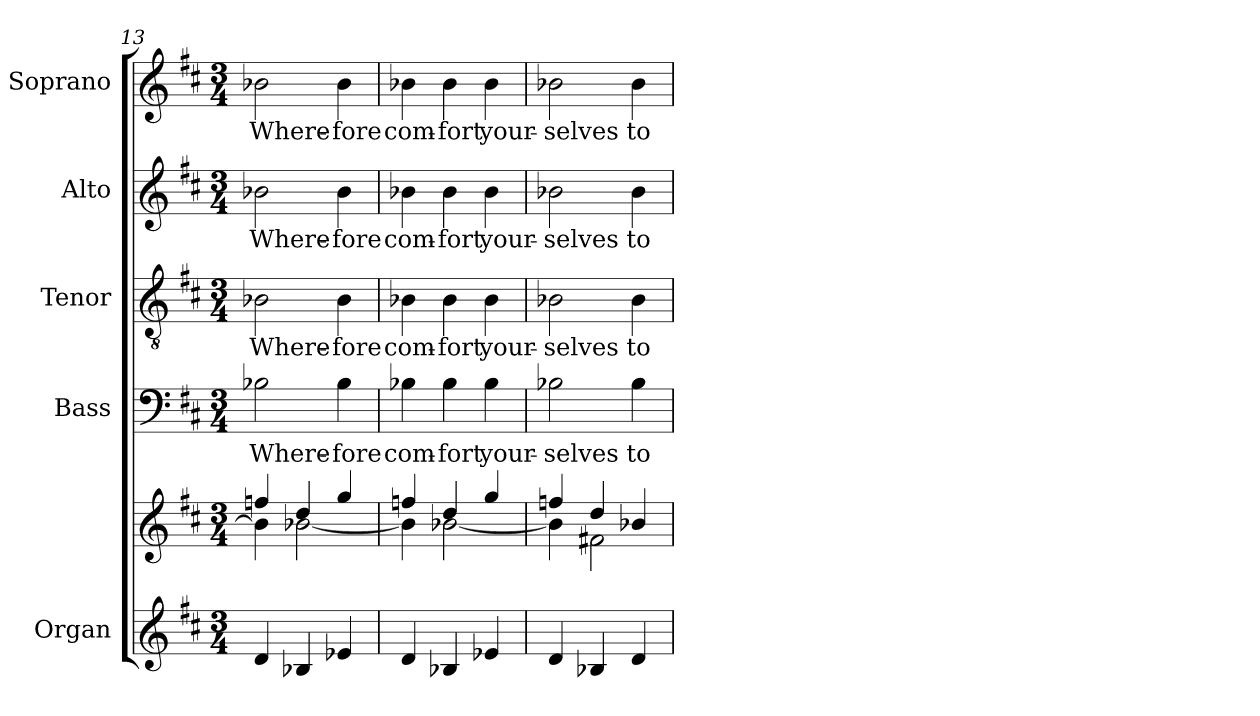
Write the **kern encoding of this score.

**kern	**kern	**kern	**text	**kern	**text	**kern	**text	**kern	**text
*part5	*part5	*part4	*part4	*part3	*part3	*part2	*part2	*part1	*part1
*staff6	*staff5	*staff4	*staff4	*staff3	*staff3	*staff2	*staff2	*staff1	*staff1
*I"Organ	*	*I"Bass	*	*I"Tenor	*	*I"Alto	*	*I"Soprano	*
*I'Org.	*	*I'B.	*	*I'T.	*	*I'A.	*	*I'S.	*
*clefG2	*clefG2	*clefF4	*	*clefGv2	*	*clefG2	*	*clefG2	*
*	*	*	*	*ITrd7c12	*	*	*	*	*
*k[f#c#]	*k[f#c#]	*k[f#c#]	*	*k[f#c#]	*	*k[f#c#]	*	*k[f#c#]	*
*D:	*D:	*D:	*	*D:	*	*D:	*	*D:	*
*M3/4	*M3/4	*M3/4	*	*M3/4	*	*M3/4	*	*M3/4	*
=13	=13	=13	=13	=13	=13	=13	=13	=13	=13
*	*^	*	*	*	*	*	*	*	*
!	!	!	!	!LO:LY:b:color=#000000	!	!	!	!	!	!
!	!	!	!	!	!	!LO:LY:b:color=#000000	!	!	!	!
!	!	!	!	!	!	!	!	!LO:LY:b:color=#000000	!	!
!	!	!	!	!	!	!	!	!	!	!LO:LY:b:color=#000000
4di/	4ffni/	4b-i\]	2B-Xi\	Where-	2BB-Xi\	Where-	2b-Xi\	Where-	2b-Xi\	Where-
4B-Xi/	4ddi/	[<2b-Xi\	.	.	.	.	.	.	.	.
!	!	!	!	!LO:LY:b:color=#000000	!	!	!	!	!	!
!	!	!	!	!	!	!LO:LY:b:color=#000000	!	!	!	!
!	!	!	!	!	!	!	!	!LO:LY:b:color=#000000	!	!
!	!	!	!	!	!	!	!	!	!	!LO:LY:b:color=#000000
4e-Xi/	4ggi/	.	4B-i\	-fore	4BB-i\	-fore	4b-i\	-fore	4b-i\	-fore
=14	=14	=14	=14	=14	=14	=14	=14	=14	=14	=14
!	!	!	!	!LO:LY:b:color=#000000	!	!	!	!	!	!
!	!	!	!	!	!	!LO:LY:b:color=#000000	!	!	!	!
!	!	!	!	!	!	!	!	!LO:LY:b:color=#000000	!	!
!	!	!	!	!	!	!	!	!	!	!LO:LY:b:color=#000000
4di/	4ffni/	4b-i\]	4B-Xi\	com-	4BB-Xi\	com-	4b-Xi\	com-	4b-Xi\	com-
!	!	!	!	!LO:LY:b:color=#000000	!	!	!	!	!	!
!	!	!	!	!	!	!LO:LY:b:color=#000000	!	!	!	!
!	!	!	!	!	!	!	!	!LO:LY:b:color=#000000	!	!
!	!	!	!	!	!	!	!	!	!	!LO:LY:b:color=#000000
4B-Xi/	4ddi/	[<2b-Xi\	4B-i\	-fort	4BB-i\	-fort	4b-i\	-fort	4b-i\	-fort
!	!	!	!	!LO:LY:b:color=#000000	!	!	!	!	!	!
!	!	!	!	!	!	!LO:LY:b:color=#000000	!	!	!	!
!	!	!	!	!	!	!	!	!LO:LY:b:color=#000000	!	!
!	!	!	!	!	!	!	!	!	!	!LO:LY:b:color=#000000
4e-Xi/	4ggi/	.	4B-i\	your-	4BB-i\	your-	4b-i\	your-	4b-i\	your-
=15	=15	=15	=15	=15	=15	=15	=15	=15	=15	=15
!	!	!	!	!LO:LY:b:color=#000000	!	!	!	!	!	!
!	!	!	!	!	!	!LO:LY:b:color=#000000	!	!	!	!
!	!	!	!	!	!	!	!	!LO:LY:b:color=#000000	!	!
!	!	!	!	!	!	!	!	!	!	!LO:LY:b:color=#000000
4di/	4ffni/	4b-i\]	2B-Xi\	-selves	2BB-Xi\	-selves	2b-Xi\	-selves	2b-Xi\	-selves
4B-Xi/	4ddi/	2f#Xi\	.	.	.	.	.	.	.	.
!	!	!	!	!LO:LY:b:color=#000000	!	!	!	!	!	!
!	!	!	!	!	!	!LO:LY:b:color=#000000	!	!	!	!
!	!	!	!	!	!	!	!	!LO:LY:b:color=#000000	!	!
!	!	!	!	!	!	!	!	!	!	!LO:LY:b:color=#000000
4di/	4b-Xi/	.	4B-i\	to-	4BB-i\	to-	4b-i\	to-	4b-i\	to-
*	*v	*v	*	*	*	*	*	*	*	*
=	=	=	=	=	=	=	=	=	=
*-	*-	*-	*-	*-	*-	*-	*-	*-	*-
